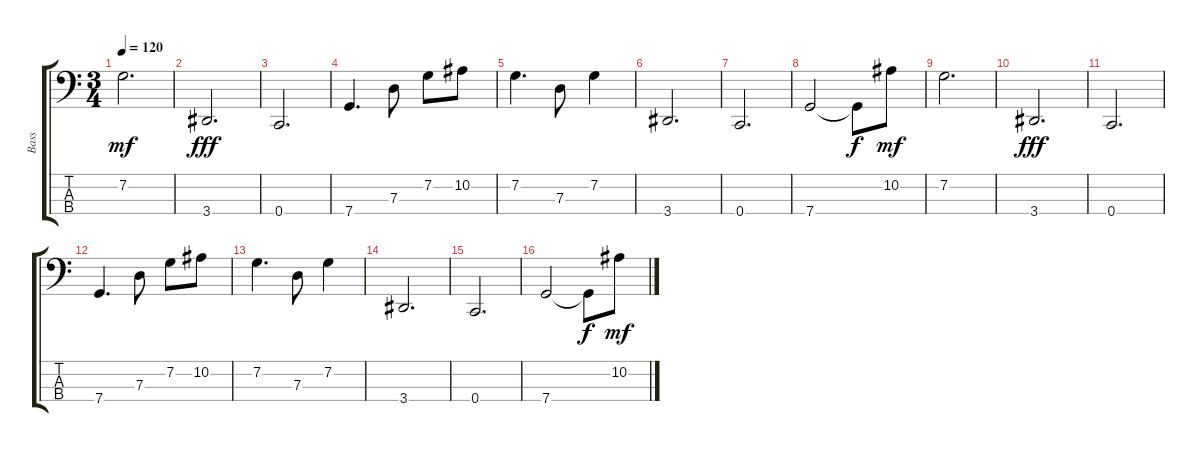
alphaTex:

\track ("Bass" "Bass") {instrument electricbassfinger}
\staff {score tabs}
\tuning (F2 C2 G1 C1) {hide}
\ts (3 4)
\tempo 120
\clef f4
\ks c
7.2.2{d dy mf} |
3.4.2{d dy fff} |
0.4.2{d} |
7.4.4{d} 7.3.8 7.2.8 10.2.8 |
7.2.4{d} 7.3.8 7.2.4 |
3.4.2{d} |
0.4.2{d} |
7.4.2 7.4{t}.8{dy f} 10.2.8{dy mf} |
7.2.2{d} |
3.4.2{d dy fff} |
0.4.2{d} |
7.4.4{d} 7.3.8 7.2.8 10.2.8 |
7.2.4{d} 7.3.8 7.2.4 |
3.4.2{d} |
0.4.2{d} |
7.4.2 7.4{t}.8{dy f} 10.2.8{dy mf}
